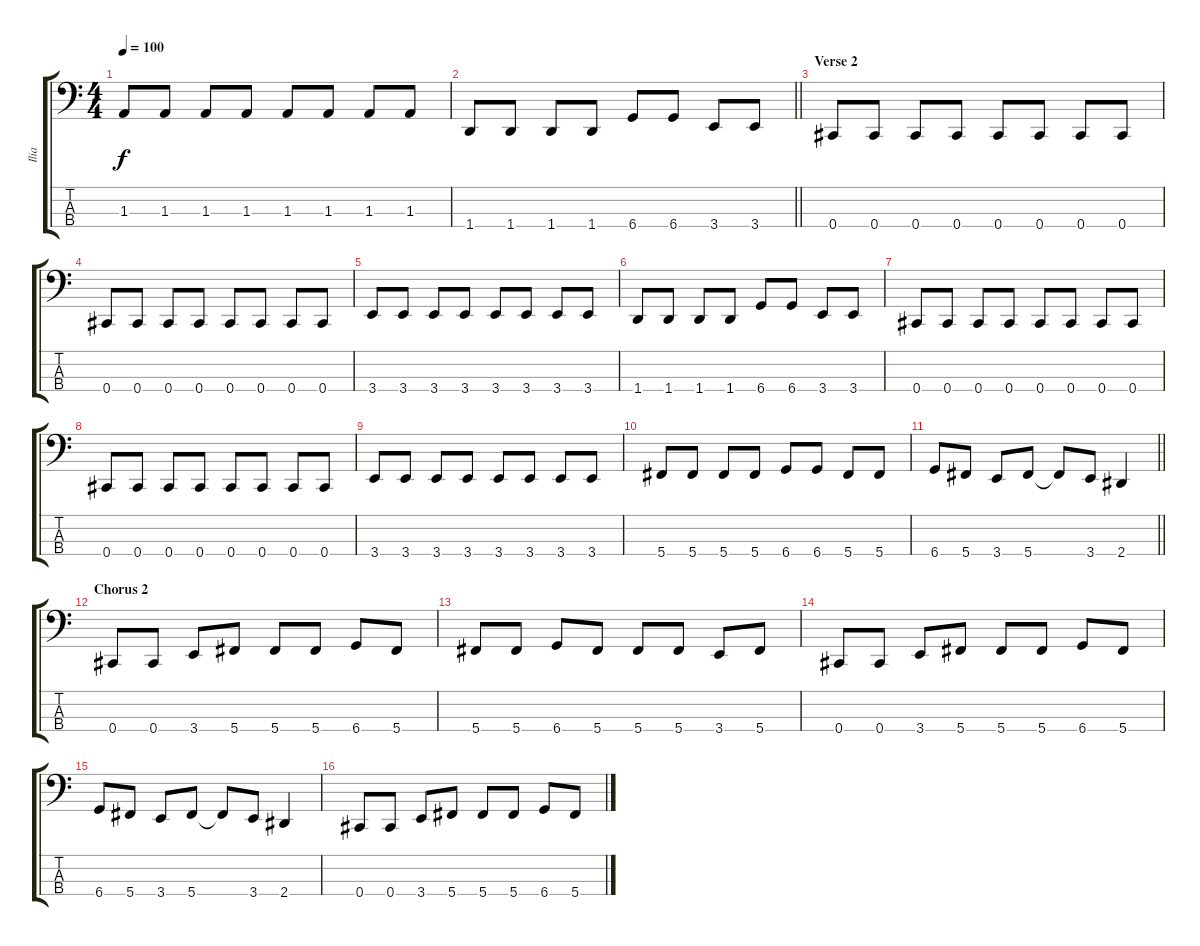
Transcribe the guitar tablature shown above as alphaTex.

\track ("Ilia" "Ilia") {instrument electricbassfinger}
\staff {score tabs}
\tuning (Gb2 Db2 Ab1 Db1) {hide}
\ts (4 4)
\tempo 100
\clef f4
\ks c
1.3.8{dy f} 1.3.8 1.3.8 1.3.8 1.3.8 1.3.8 1.3.8 1.3.8 |
\barLineRight lightlight
1.4.8 1.4.8 1.4.8 1.4.8 6.4.8 6.4.8 3.4.8 3.4.8 |
\section ("" "Verse 2")
0.4.8 0.4.8 0.4.8 0.4.8 0.4.8 0.4.8 0.4.8 0.4.8 |
0.4.8 0.4.8 0.4.8 0.4.8 0.4.8 0.4.8 0.4.8 0.4.8 |
3.4.8 3.4.8 3.4.8 3.4.8 3.4.8 3.4.8 3.4.8 3.4.8 |
1.4.8 1.4.8 1.4.8 1.4.8 6.4.8 6.4.8 3.4.8 3.4.8 |
0.4.8 0.4.8 0.4.8 0.4.8 0.4.8 0.4.8 0.4.8 0.4.8 |
0.4.8 0.4.8 0.4.8 0.4.8 0.4.8 0.4.8 0.4.8 0.4.8 |
3.4.8 3.4.8 3.4.8 3.4.8 3.4.8 3.4.8 3.4.8 3.4.8 |
5.4.8 5.4.8 5.4.8 5.4.8 6.4.8 6.4.8 5.4.8 5.4.8 |
\barLineRight lightlight
6.4.8 5.4.8 3.4.8 5.4.8 5.4{t}.8 3.4.8 2.4.4 |
\section ("" "Chorus 2")
0.4.8 0.4.8 3.4.8 5.4.8 5.4.8 5.4.8 6.4.8 5.4.8 |
5.4.8 5.4.8 6.4.8 5.4.8 5.4.8 5.4.8 3.4.8 5.4.8 |
0.4.8 0.4.8 3.4.8 5.4.8 5.4.8 5.4.8 6.4.8 5.4.8 |
6.4.8 5.4.8 3.4.8 5.4.8 5.4{t}.8 3.4.8 2.4.4 |
0.4.8 0.4.8 3.4.8 5.4.8 5.4.8 5.4.8 6.4.8 5.4.8
